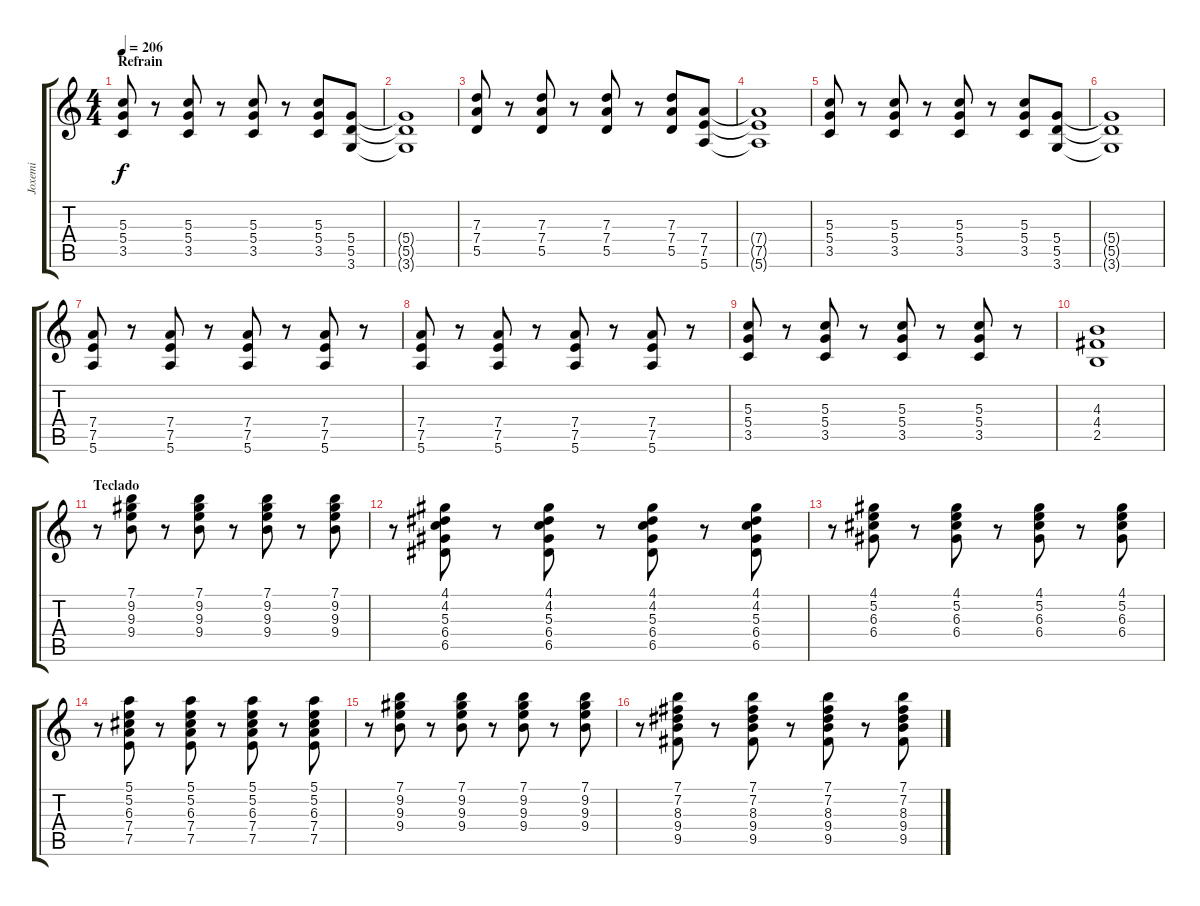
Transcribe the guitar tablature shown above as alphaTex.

\track ("Joxemi" "Joxemi") {instrument distortionguitar}
\staff {score tabs}
\tuning (E4 B3 G3 D3 A2 E2) {hide}
\ts (4 4)
\section ("" "Refrain")
\tempo 206
\clef g2
\ks c
(5.3 5.4 3.5).8{dy f instrument distortionguitar} r.8 (5.3 5.4 3.5).8 r.8 (5.3 5.4 3.5).8 r.8 (5.3 5.4 3.5).8 (5.4 5.5 3.6).8 |
(5.4{t} 5.5{t} 3.6{t}).1 |
(7.3 7.4 5.5).8 r.8 (7.3 7.4 5.5).8 r.8 (7.3 7.4 5.5).8 r.8 (7.3 7.4 5.5).8 (7.4 7.5 5.6).8 |
(7.4{t} 7.5{t} 5.6{t}).1 |
(5.3 5.4 3.5).8 r.8 (5.3 5.4 3.5).8 r.8 (5.3 5.4 3.5).8 r.8 (5.3 5.4 3.5).8 (5.4 5.5 3.6).8 |
(5.4{t} 5.5{t} 3.6{t}).1 |
(7.4 7.5 5.6).8 r.8 (7.4 7.5 5.6).8 r.8 (7.4 7.5 5.6).8 r.8 (7.4 7.5 5.6).8 r.8 |
(7.4 7.5 5.6).8 r.8 (7.4 7.5 5.6).8 r.8 (7.4 7.5 5.6).8 r.8 (7.4 7.5 5.6).8 r.8 |
(5.3 5.4 3.5).8 r.8 (5.3 5.4 3.5).8 r.8 (5.3 5.4 3.5).8 r.8 (5.3 5.4 3.5).8 r.8 |
(4.3 4.4 2.5).1 |
\section ("" "Teclado")
r.8{instrument overdrivenguitar} (7.1 9.2 9.3 9.4).8 r.8 (7.1 9.2 9.3 9.4).8 r.8 (7.1 9.2 9.3 9.4).8 r.8 (7.1 9.2 9.3 9.4).8 |
r.8 (4.1 4.2 5.3 6.4 6.5).8 r.8 (4.1 4.2 5.3 6.4 6.5).8 r.8 (4.1 4.2 5.3 6.4 6.5).8 r.8 (4.1 4.2 5.3 6.4 6.5).8 |
r.8 (4.1 5.2 6.3 6.4).8 r.8 (4.1 5.2 6.3 6.4).8 r.8 (4.1 5.2 6.3 6.4).8 r.8 (4.1 5.2 6.3 6.4).8 |
r.8 (5.1 5.2 6.3 7.4 7.5).8 r.8 (5.1 5.2 6.3 7.4 7.5).8 r.8 (5.1 5.2 6.3 7.4 7.5).8 r.8 (5.1 5.2 6.3 7.4 7.5).8 |
r.8 (7.1 9.2 9.3 9.4).8 r.8 (7.1 9.2 9.3 9.4).8 r.8 (7.1 9.2 9.3 9.4).8 r.8 (7.1 9.2 9.3 9.4).8 |
r.8 (7.1 7.2 8.3 9.4 9.5).8 r.8 (7.1 7.2 8.3 9.4 9.5).8 r.8 (7.1 7.2 8.3 9.4 9.5).8 r.8 (7.1 7.2 8.3 9.4 9.5).8
